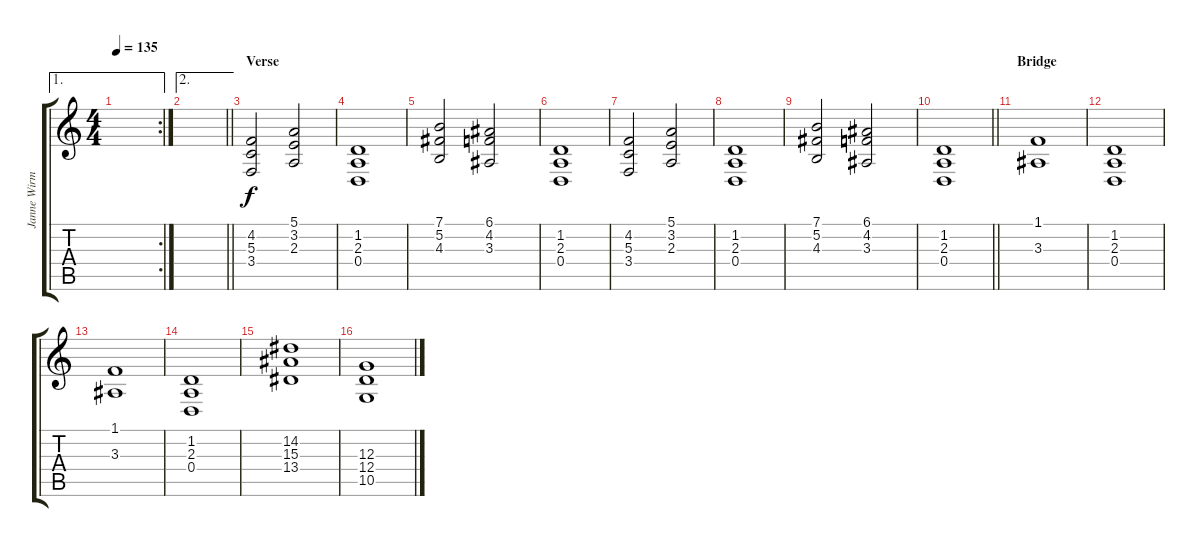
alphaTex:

\track ("Janne Wirman" "Janne Wirm") {instrument lead2sawtooth}
\staff {score tabs}
\tuning (E4 Db4 G3 D3 A2 E2) {hide}
\ae 1
\rc 2
\ts (4 4)
\tempo 135
\clef g2
\ks c
|
\ae 2
\barLineRight lightlight
|
\section ("" "Verse")
(4.2 5.3 3.4).2{volume 11 instrument stringensemble1} (5.1 3.2 2.3).2 |
(1.2 2.3 0.4).1 |
(7.1 5.2 4.3).2 (6.1 4.2 3.3).2 |
(1.2 2.3 0.4).1 |
(4.2 5.3 3.4).2{volume 11 instrument stringensemble1} (5.1 3.2 2.3).2 |
(1.2 2.3 0.4).1 |
(7.1 5.2 4.3).2 (6.1 4.2 3.3).2 |
\barLineRight lightlight
(1.2 2.3 0.4).1 |
\section ("" "Bridge")
(1.1 3.3).1{volume 13 instrument pad8sweep} |
(1.2 2.3 0.4).1 |
(1.1 3.3).1{volume 14 instrument pad8sweep} |
(1.2 2.3 0.4).1 |
(14.2 15.3 13.4).1{volume 11 instrument stringensemble1} |
(12.3 12.4 10.5).1
